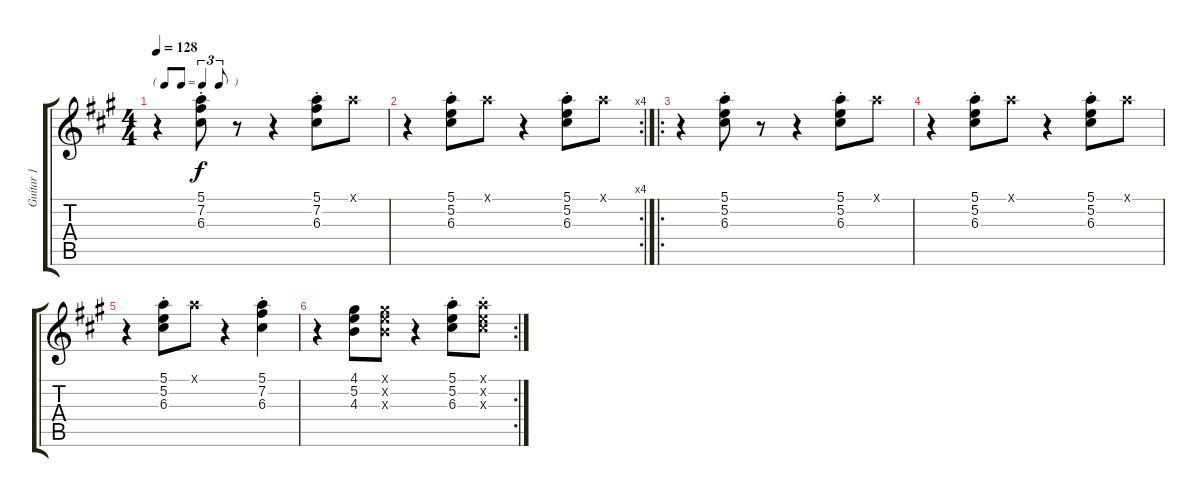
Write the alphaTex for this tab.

\track ("Guitar 1" "Guitar 1") {instrument electricguitarclean}
\staff {score tabs}
\tuning (E4 B3 G3 D3 A2 E2) {hide}
\ts (4 4)
\tf triplet8th
\tempo 128
\clef g2
\ks a
r.4{dy f} (5.1{st} 7.2{st} 6.3{st}).8 r.8 r.4 (5.1{st} 7.2{st} 6.3{st}).8 5.1{x}.8 |
\rc 4
r.4 (5.1{st} 5.2{st} 6.3{st}).8 5.1{x}.8 r.4 (5.1{st} 5.2{st} 6.3{st}).8 5.1{x}.8 |
\ro
r.4 (5.1{st} 5.2{st} 6.3{st}).8 r.8 r.4 (5.1{st} 5.2{st} 6.3{st}).8 5.1{x}.8 |
r.4 (5.1{st} 5.2{st} 6.3{st}).8 5.1{x}.8 r.4 (5.1{st} 5.2{st} 6.3{st}).8 5.1{x}.8 |
r.4 (5.1{st} 5.2{st} 6.3{st}).8 5.1{x}.8 r.4 (5.1{st} 7.2{st} 6.3{st}).4 |
\rc 2
r.4 (4.1 5.2 4.3).8 (4.1{x} 5.2{x} 4.3{x}).8 r.4 (5.1{st} 5.2{st} 6.3{st}).8 (5.1{st x} 5.2{st x} 6.3{st x}).8
